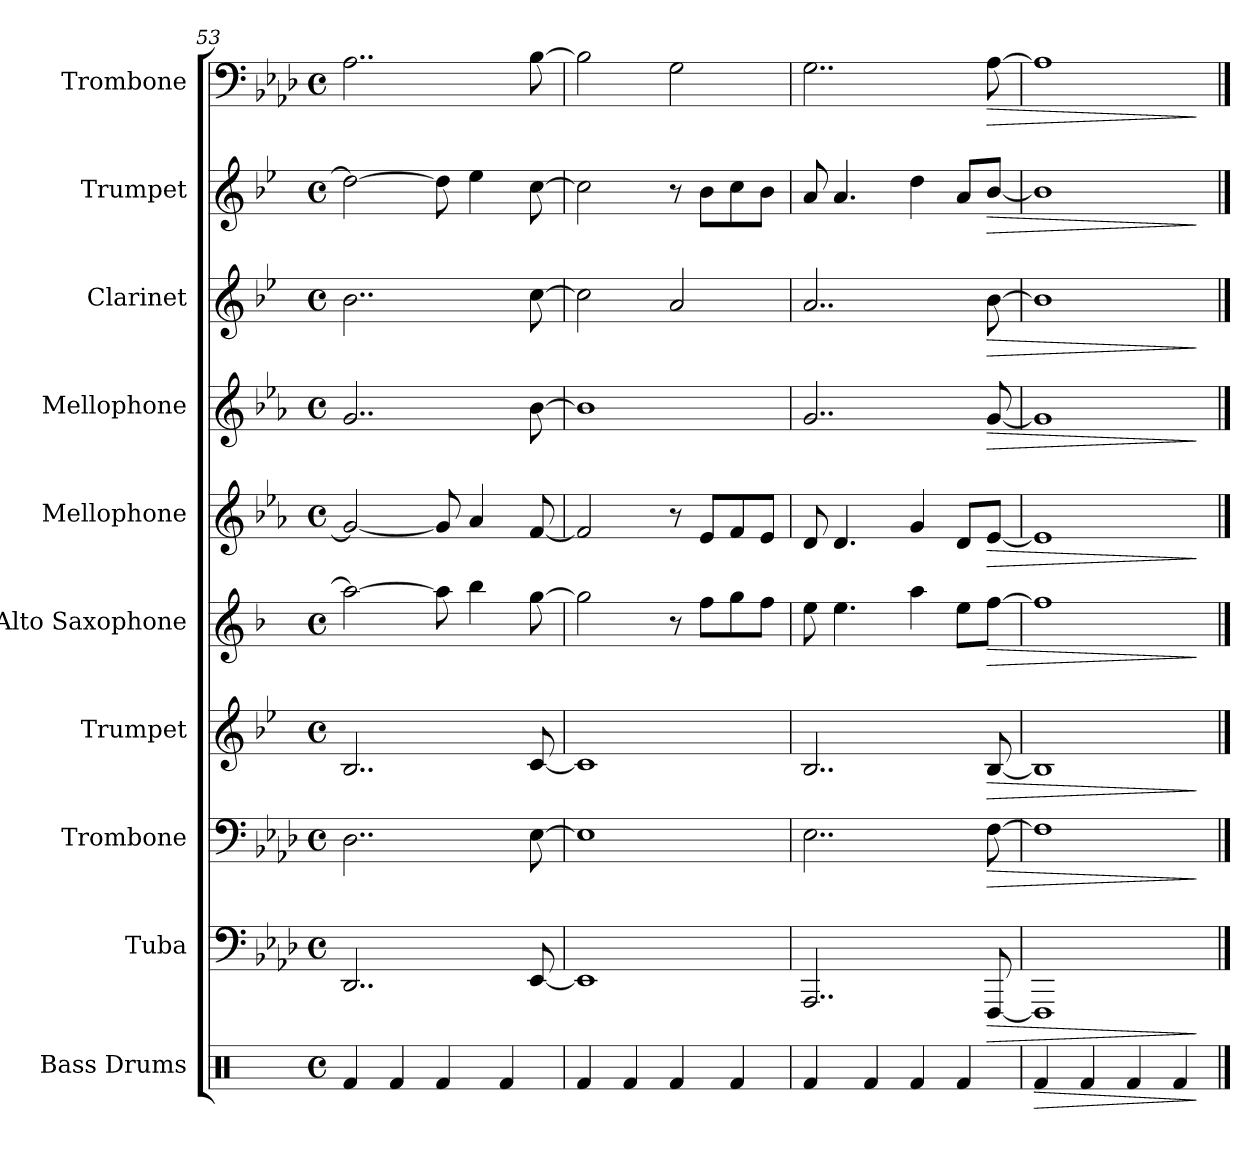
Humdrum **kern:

**kern	**dynam	**kern	**dynam	**kern	**dynam	**kern	**dynam	**kern	**dynam	**kern	**dynam	**kern	**dynam	**kern	**dynam	**kern	**dynam	**kern	**dynam
*part10	*part10	*part9	*part9	*part8	*part8	*part7	*part7	*part6	*part6	*part5	*part5	*part4	*part4	*part3	*part3	*part2	*part2	*part1	*part1
*staff10	*staff10	*staff9	*staff9	*staff8	*staff8	*staff7	*staff7	*staff6	*staff6	*staff5	*staff5	*staff4	*staff4	*staff3	*staff3	*staff2	*staff2	*staff1	*staff1
*I"Bass Drums	*	*I"Tuba	*	*I"Trombone	*	*I"Trumpet	*	*I"Alto Saxophone	*	*I"Mellophone	*	*I"Mellophone	*	*I"Clarinet	*	*I"Trumpet	*	*I"Trombone	*
*I'B.D.	*	*I'Tba.	*	*I'Tbn.	*	*I'Tpt.	*	*I'A. Sax.	*	*I'Mello.	*	*I'Mello.	*	*I'Cl.	*	*I'Tpt.	*	*I'Tbn.	*
*clefX	*	*clefF4	*	*clefF4	*	*clefG2	*	*clefG2	*	*clefG2	*	*clefG2	*	*clefG2	*	*clefG2	*	*clefF4	*
*	*	*	*	*	*	*ITrd1c2	*	*ITrd5c9	*	*ITrd4c7	*	*ITrd4c7	*	*ITrd1c2	*	*ITrd1c2	*	*	*
*k[]	*	*k[b-e-a-d-]	*	*k[b-e-a-d-]	*	*k[b-e-a-d-]	*	*k[b-e-a-d-]	*	*k[b-e-a-d-]	*	*k[b-e-a-d-]	*	*k[b-e-a-d-]	*	*k[b-e-a-d-]	*	*k[b-e-a-d-]	*
*M4/4	*	*M4/4	*	*M4/4	*	*M4/4	*	*M4/4	*	*M4/4	*	*M4/4	*	*M4/4	*	*M4/4	*	*M4/4	*
*met(c)	*	*met(c)	*	*met(c)	*	*met(c)	*	*met(c)	*	*met(c)	*	*met(c)	*	*met(c)	*	*met(c)	*	*met(c)	*
=53	=53	=53	=53	=53	=53	=53	=53	=53	=53	=53	=53	=53	=53	=53	=53	=53	=53	=53	=53
4Rf/	.	2..DD-/	.	2..D-\	.	2..A-/	.	2cc\_	.	2c/_	.	2..c/	.	2..a-\	.	2cc\_	.	2..A-\	.
4Rf/	.	.	.	.	.	.	.	.	.	.	.	.	.	.	.	.	.	.	.
4Rf/	.	.	.	.	.	.	.	8cc\]	.	8c/]	.	.	.	.	.	8cc\]	.	.	.
.	.	.	.	.	.	.	.	4dd-\	.	4d-/	.	.	.	.	.	4dd-\	.	.	.
4Rf/	.	.	.	.	.	.	.	.	.	.	.	.	.	.	.	.	.	.	.
.	.	[8EE-/	.	[8E-\	.	[8B-/	.	[8b-\	.	[8B-/	.	[8e-\	.	[8b-\	.	[8b-\	.	[8B-\	.
=54	=54	=54	=54	=54	=54	=54	=54	=54	=54	=54	=54	=54	=54	=54	=54	=54	=54	=54	=54
4Rf/	.	1EE-]	.	1E-]	.	1B-]	.	2b-\]	.	2B-/]	.	1e-]	.	2b-\]	.	2b-\]	.	2B-\]	.
4Rf/	.	.	.	.	.	.	.	.	.	.	.	.	.	.	.	.	.	.	.
4Rf/	.	.	.	.	.	.	.	8r	.	8r	.	.	.	2g/	.	8r	.	2G\	.
.	.	.	.	.	.	.	.	8a-\L	.	8A-/L	.	.	.	.	.	8a-\L	.	.	.
4Rf/	.	.	.	.	.	.	.	8b-\	.	8B-/	.	.	.	.	.	8b-\	.	.	.
.	.	.	.	.	.	.	.	8a-\J	.	8A-/J	.	.	.	.	.	8a-\J	.	.	.
=55	=55	=55	=55	=55	=55	=55	=55	=55	=55	=55	=55	=55	=55	=55	=55	=55	=55	=55	=55
4Rf/	.	2..AAA-/	.	2..E-\	.	2..A-/	.	8g\	.	8G/	.	2..c/	.	2..g/	.	8g/	.	2..G\	.
.	.	.	.	.	.	.	.	4.g\	.	4.G/	.	.	.	.	.	4.g/	.	.	.
4Rf/	.	.	.	.	.	.	.	.	.	.	.	.	.	.	.	.	.	.	.
4Rf/	.	.	.	.	.	.	.	4cc\	.	4c/	.	.	.	.	.	4cc\	.	.	.
4Rf/	.	.	.	.	.	.	.	8g\L	.	8G/L	.	.	.	.	.	8g/L	.	.	.
!	!	!	!LO:HP:b	!	!LO:HP:b	!	!LO:HP:b	!	!LO:HP:b	!	!LO:HP:b	!	!LO:HP:b	!	!LO:HP:b	!	!LO:HP:b	!	!LO:HP:b
.	.	[8FFF/	>	[8F\	>	[8A-/	>	[8a-\J	>	[8A-/J	>	[8c/	>	[8a-\	>	[8a-/J	>	[8A-\	>
=56	=56	=56	=56	=56	=56	=56	=56	=56	=56	=56	=56	=56	=56	=56	=56	=56	=56	=56	=56
!	!LO:HP:b	!	!	!	!	!	!	!	!	!	!	!	!	!	!	!	!	!	!
4Rf/	>	1FFF]	.	1F]	.	1A-]	.	1a-]	.	1A-]	.	1c]	.	1a-]	.	1a-]	.	1A-]	.
4Rf/	.	.	.	.	.	.	.	.	.	.	.	.	.	.	.	.	.	.	.
4Rf/	.	.	.	.	.	.	.	.	.	.	.	.	.	.	.	.	.	.	.
4Rf/	.	.	.	.	.	.	.	.	.	.	.	.	.	.	.	.	.	.	.
.	]	.	]	.	]	.	]	.	]	.	]	.	]	.	]	.	]	.	]
==	==	==	==	==	==	==	==	==	==	==	==	==	==	==	==	==	==	==	==
*-	*-	*-	*-	*-	*-	*-	*-	*-	*-	*-	*-	*-	*-	*-	*-	*-	*-	*-	*-
